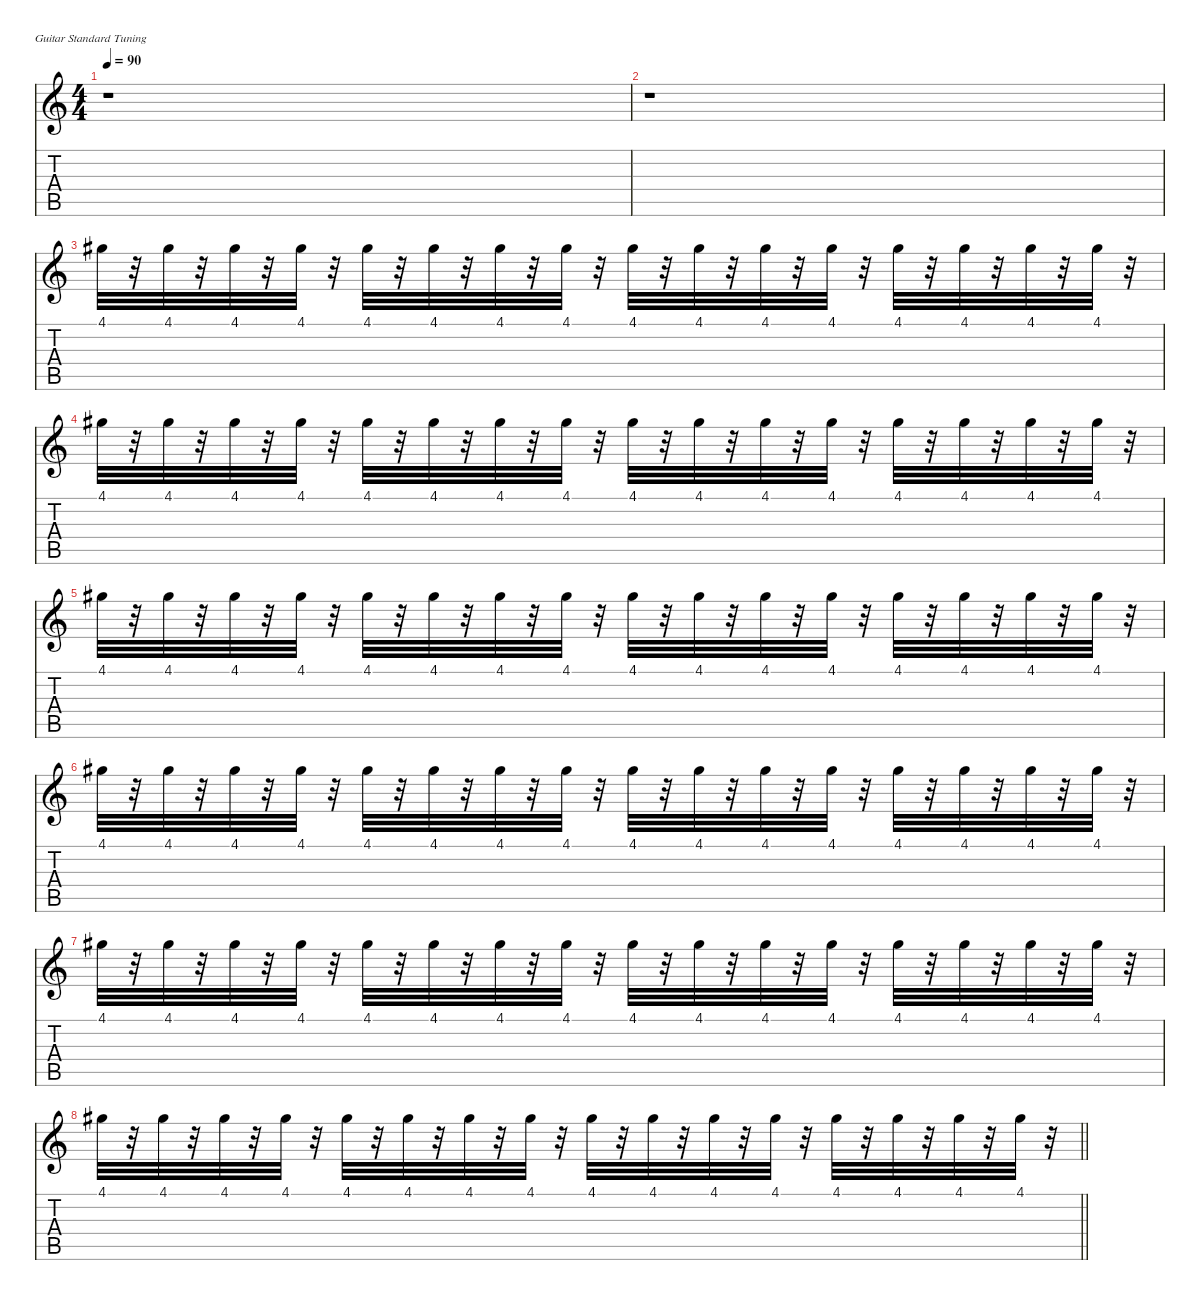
\defaultSystemsLayout 4
\hideDynamics
\bracketExtendMode nobrackets
\singleTrackTrackNamePolicy hidden
\multiTrackTrackNamePolicy hidden
\otherSystemsTrackNameOrientation horizontal
\track ("Gitarr 3" "od.guit.") {instrument overdrivenguitar}
\staff {score tabs}
\tuning (E4 B3 G3 D3 A2 E2)
\ts (4 4)
\tempo 90
\clef g2
\ks c
r.1{dy f instrument overdrivenguitar beam Down} |
r.1{beam Down} |
4.1{acc #}.32{beam Down} r.32{beam Down} 4.1{acc #}.32{beam Down} r.32{beam Down} 4.1{acc #}.32{beam Down} r.32{beam Down} 4.1{acc #}.32{beam Down} r.32{beam Down} 4.1{acc #}.32{beam Down} r.32{beam Down} 4.1{acc #}.32{beam Down} r.32{beam Down} 4.1{acc #}.32{beam Down} r.32{beam Down} 4.1{acc #}.32{beam Down} r.32{beam Down} 4.1{acc #}.32{beam Down} r.32{beam Down} 4.1{acc #}.32{beam Down} r.32{beam Down} 4.1{acc #}.32{beam Down} r.32{beam Down} 4.1{acc #}.32{beam Down} r.32{beam Down} 4.1{acc #}.32{beam Down} r.32{beam Down} 4.1{acc #}.32{beam Down} r.32{beam Down} 4.1{acc #}.32{beam Down} r.32{beam Down} 4.1{acc #}.32{beam Down} r.32{beam Down} |
4.1{acc #}.32{beam Down} r.32{beam Down} 4.1{acc #}.32{beam Down} r.32{beam Down} 4.1{acc #}.32{beam Down} r.32{beam Down} 4.1{acc #}.32{beam Down} r.32{beam Down} 4.1{acc #}.32{beam Down} r.32{beam Down} 4.1{acc #}.32{beam Down} r.32{beam Down} 4.1{acc #}.32{beam Down} r.32{beam Down} 4.1{acc #}.32{beam Down} r.32{beam Down} 4.1{acc #}.32{beam Down} r.32{beam Down} 4.1{acc #}.32{beam Down} r.32{beam Down} 4.1{acc #}.32{beam Down} r.32{beam Down} 4.1{acc #}.32{beam Down} r.32{beam Down} 4.1{acc #}.32{beam Down} r.32{beam Down} 4.1{acc #}.32{beam Down} r.32{beam Down} 4.1{acc #}.32{beam Down} r.32{beam Down} 4.1{acc #}.32{beam Down} r.32{beam Down} |
4.1{acc #}.32{beam Down} r.32{beam Down} 4.1{acc #}.32{beam Down} r.32{beam Down} 4.1{acc #}.32{beam Down} r.32{beam Down} 4.1{acc #}.32{beam Down} r.32{beam Down} 4.1{acc #}.32{beam Down} r.32{beam Down} 4.1{acc #}.32{beam Down} r.32{beam Down} 4.1{acc #}.32{beam Down} r.32{beam Down} 4.1{acc #}.32{beam Down} r.32{beam Down} 4.1{acc #}.32{beam Down} r.32{beam Down} 4.1{acc #}.32{beam Down} r.32{beam Down} 4.1{acc #}.32{beam Down} r.32{beam Down} 4.1{acc #}.32{beam Down} r.32{beam Down} 4.1{acc #}.32{beam Down} r.32{beam Down} 4.1{acc #}.32{beam Down} r.32{beam Down} 4.1{acc #}.32{beam Down} r.32{beam Down} 4.1{acc #}.32{beam Down} r.32{beam Down} |
4.1{acc #}.32{beam Down} r.32{beam Down} 4.1{acc #}.32{beam Down} r.32{beam Down} 4.1{acc #}.32{beam Down} r.32{beam Down} 4.1{acc #}.32{beam Down} r.32{beam Down} 4.1{acc #}.32{beam Down} r.32{beam Down} 4.1{acc #}.32{beam Down} r.32{beam Down} 4.1{acc #}.32{beam Down} r.32{beam Down} 4.1{acc #}.32{beam Down} r.32{beam Down} 4.1{acc #}.32{beam Down} r.32{beam Down} 4.1{acc #}.32{beam Down} r.32{beam Down} 4.1{acc #}.32{beam Down} r.32{beam Down} 4.1{acc #}.32{beam Down} r.32{beam Down} 4.1{acc #}.32{beam Down} r.32{beam Down} 4.1{acc #}.32{beam Down} r.32{beam Down} 4.1{acc #}.32{beam Down} r.32{beam Down} 4.1{acc #}.32{beam Down} r.32{beam Down} |
4.1{acc #}.32{beam Down} r.32{beam Down} 4.1{acc #}.32{beam Down} r.32{beam Down} 4.1{acc #}.32{beam Down} r.32{beam Down} 4.1{acc #}.32{beam Down} r.32{beam Down} 4.1{acc #}.32{beam Down} r.32{beam Down} 4.1{acc #}.32{beam Down} r.32{beam Down} 4.1{acc #}.32{beam Down} r.32{beam Down} 4.1{acc #}.32{beam Down} r.32{beam Down} 4.1{acc #}.32{beam Down} r.32{beam Down} 4.1{acc #}.32{beam Down} r.32{beam Down} 4.1{acc #}.32{beam Down} r.32{beam Down} 4.1{acc #}.32{beam Down} r.32{beam Down} 4.1{acc #}.32{beam Down} r.32{beam Down} 4.1{acc #}.32{beam Down} r.32{beam Down} 4.1{acc #}.32{beam Down} r.32{beam Down} 4.1{acc #}.32{beam Down} r.32{beam Down} |
\barLineRight lightlight
4.1{acc #}.32{beam Down} r.32{beam Down} 4.1{acc #}.32{beam Down} r.32{beam Down} 4.1{acc #}.32{beam Down} r.32{beam Down} 4.1{acc #}.32{beam Down} r.32{beam Down} 4.1{acc #}.32{beam Down} r.32{beam Down} 4.1{acc #}.32{beam Down} r.32{beam Down} 4.1{acc #}.32{beam Down} r.32{beam Down} 4.1{acc #}.32{beam Down} r.32{beam Down} 4.1{acc #}.32{beam Down} r.32{beam Down} 4.1{acc #}.32{beam Down} r.32{beam Down} 4.1{acc #}.32{beam Down} r.32{beam Down} 4.1{acc #}.32{beam Down} r.32{beam Down} 4.1{acc #}.32{beam Down} r.32{beam Down} 4.1{acc #}.32{beam Down} r.32{beam Down} 4.1{acc #}.32{beam Down} r.32{beam Down} 4.1{acc #}.32{beam Down} r.32{beam Down}
